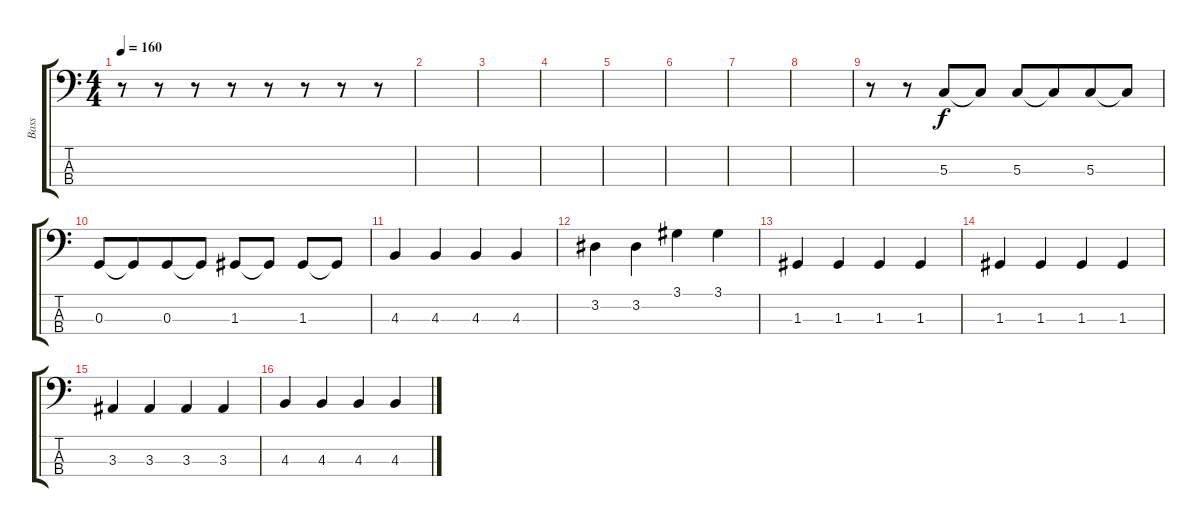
\track ("Bass" "Bass") {instrument acousticguitarsteel}
\staff {score tabs}
\tuning (F2 C2 G1 C1) {hide}
\ts (4 4)
\tempo 160
\clef f4
\ks c
r.8{dy f} r.8{beam merge} r.8 r.8 r.8 r.8{beam merge} r.8{beam merge} r.8 |
|
|
|
|
|
|
|
r.8 r.8{beam merge} 5.3.8 5.3{t}.8 5.3.8 5.3{t}.8{beam merge} 5.3.8{beam merge} 5.3{t}.8 |
0.3.8{beam merge} 0.3{t}.8{beam merge} 0.3.8 0.3{t}.8 1.3.8{beam merge} 1.3{t}.8 1.3.8 1.3{t}.8 |
4.3.4{beam merge} 4.3.4 4.3.4 4.3.4 |
3.2.4 3.2.4 3.1.4{beam merge} 3.1.4 |
1.3.4 1.3.4{beam merge} 1.3.4 1.3.4 |
1.3.4 1.3.4 1.3.4 1.3.4 |
3.3.4{beam merge} 3.3.4 3.3.4 3.3.4 |
4.3.4 4.3.4{beam merge} 4.3.4 4.3.4
